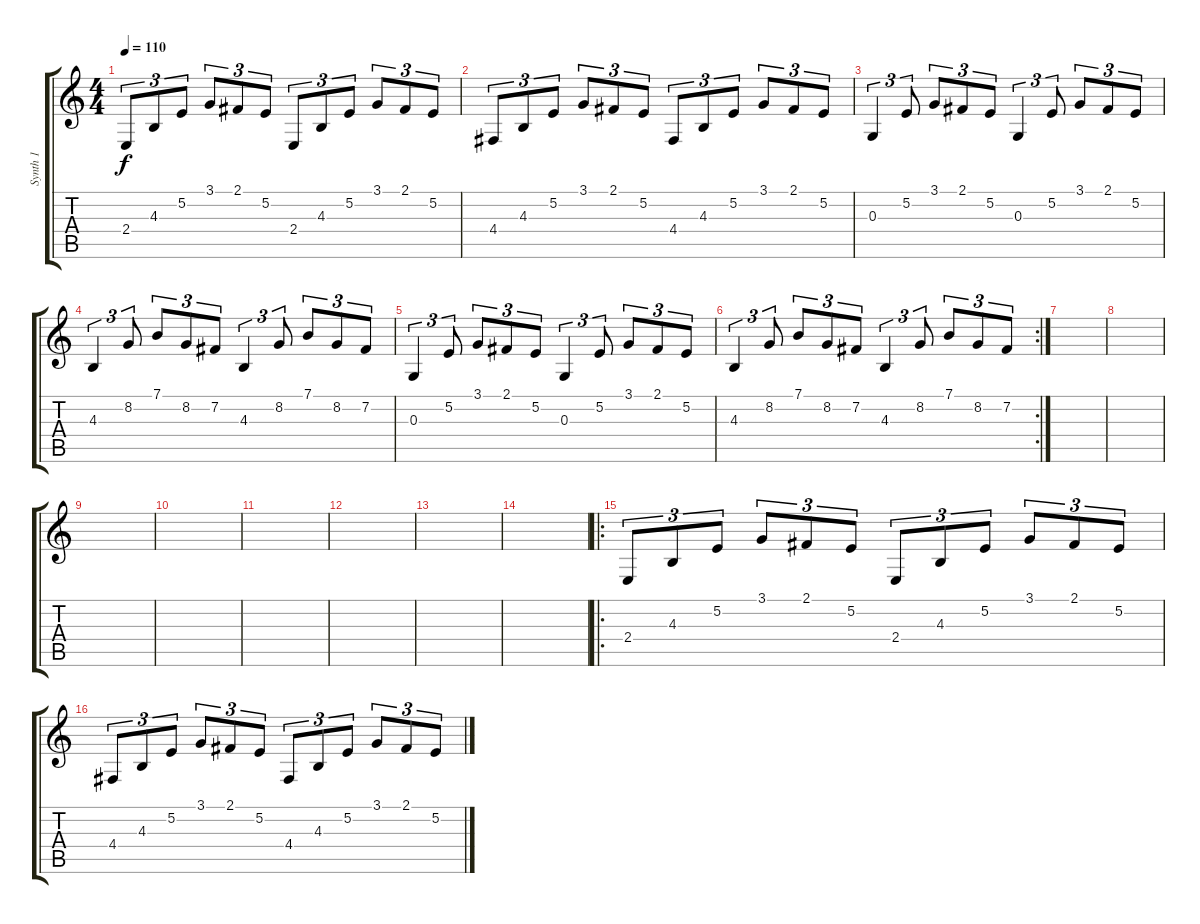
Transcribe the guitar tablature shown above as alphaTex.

\track ("Synth 1" "Synth 1") {instrument stringensemble1}
\staff {score tabs}
\tuning (E4 B3 G3 D3 A2 E2) {hide}
\ts (4 4)
\tempo 110
\clef g2
\ks c
2.4.8{tu (3 2) dy f} 4.3.8{tu (3 2)} 5.2.8{tu (3 2)} 3.1.8{tu (3 2)} 2.1.8{tu (3 2)} 5.2.8{tu (3 2)} 2.4.8{tu (3 2)} 4.3.8{tu (3 2)} 5.2.8{tu (3 2)} 3.1.8{tu (3 2)} 2.1.8{tu (3 2)} 5.2.8{tu (3 2)} |
4.4.8{tu (3 2)} 4.3.8{tu (3 2)} 5.2.8{tu (3 2)} 3.1.8{tu (3 2)} 2.1.8{tu (3 2)} 5.2.8{tu (3 2)} 4.4.8{tu (3 2)} 4.3.8{tu (3 2)} 5.2.8{tu (3 2)} 3.1.8{tu (3 2)} 2.1.8{tu (3 2)} 5.2.8{tu (3 2)} |
0.3.4{tu (3 2)} 5.2.8{tu (3 2)} 3.1.8{tu (3 2)} 2.1.8{tu (3 2)} 5.2.8{tu (3 2)} 0.3.4{tu (3 2)} 5.2.8{tu (3 2)} 3.1.8{tu (3 2)} 2.1.8{tu (3 2)} 5.2.8{tu (3 2)} |
4.3.4{tu (3 2)} 8.2.8{tu (3 2)} 7.1.8{tu (3 2)} 8.2.8{tu (3 2)} 7.2.8{tu (3 2)} 4.3.4{tu (3 2)} 8.2.8{tu (3 2)} 7.1.8{tu (3 2)} 8.2.8{tu (3 2)} 7.2.8{tu (3 2)} |
0.3.4{tu (3 2)} 5.2.8{tu (3 2)} 3.1.8{tu (3 2)} 2.1.8{tu (3 2)} 5.2.8{tu (3 2)} 0.3.4{tu (3 2)} 5.2.8{tu (3 2)} 3.1.8{tu (3 2)} 2.1.8{tu (3 2)} 5.2.8{tu (3 2)} |
\rc 2
4.3.4{tu (3 2)} 8.2.8{tu (3 2)} 7.1.8{tu (3 2)} 8.2.8{tu (3 2)} 7.2.8{tu (3 2)} 4.3.4{tu (3 2)} 8.2.8{tu (3 2)} 7.1.8{tu (3 2)} 8.2.8{tu (3 2)} 7.2.8{tu (3 2)} |
|
|
|
|
|
|
|
|
\ro
2.4.8{tu (3 2) instrument acousticgrandpiano} 4.3.8{tu (3 2)} 5.2.8{tu (3 2)} 3.1.8{tu (3 2)} 2.1.8{tu (3 2)} 5.2.8{tu (3 2)} 2.4.8{tu (3 2)} 4.3.8{tu (3 2)} 5.2.8{tu (3 2)} 3.1.8{tu (3 2)} 2.1.8{tu (3 2)} 5.2.8{tu (3 2)} |
4.4.8{tu (3 2)} 4.3.8{tu (3 2)} 5.2.8{tu (3 2)} 3.1.8{tu (3 2)} 2.1.8{tu (3 2)} 5.2.8{tu (3 2)} 4.4.8{tu (3 2)} 4.3.8{tu (3 2)} 5.2.8{tu (3 2)} 3.1.8{tu (3 2)} 2.1.8{tu (3 2)} 5.2.8{tu (3 2)}
